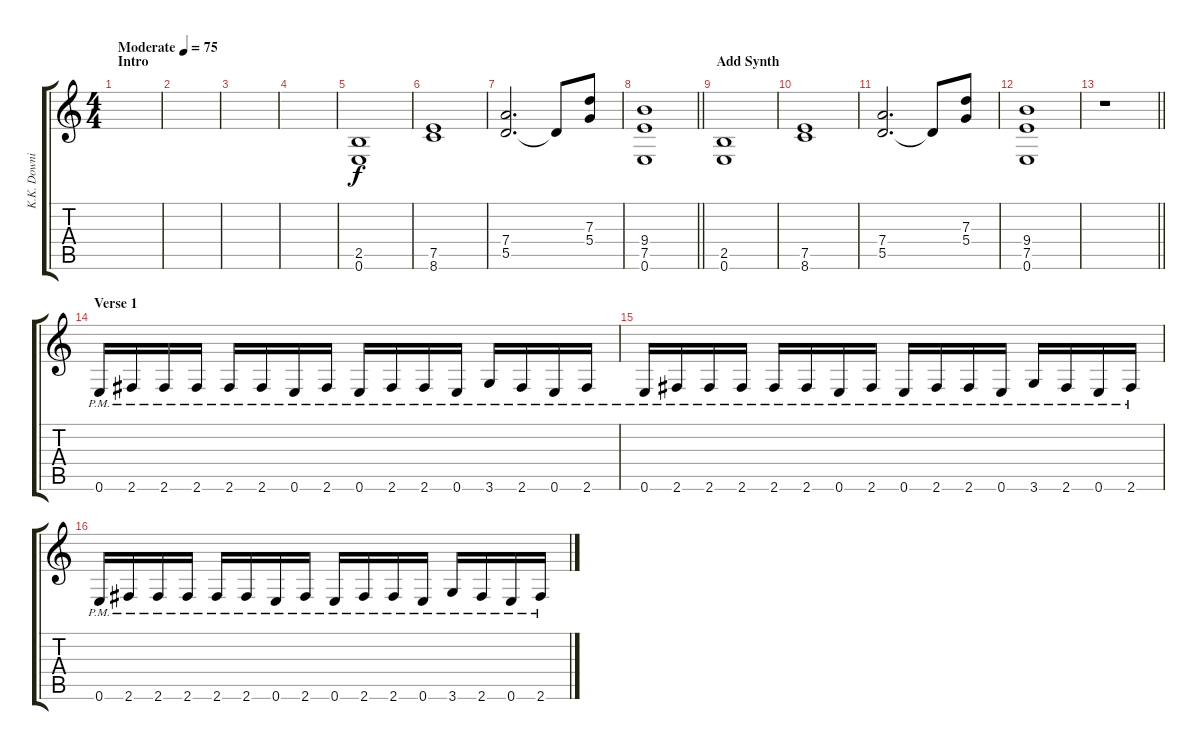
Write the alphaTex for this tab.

\track ("K.K. Downing" "K.K. Downi") {instrument distortionguitar}
\staff {score tabs}
\tuning (E4 B3 G3 D3 A2 E2) {hide}
\ts (4 4)
\section ("" "Intro")
\tempo (75 "Moderate")
\clef g2
\ks c
|
|
|
|
(2.5 0.6).1 |
(7.5 8.6).1 |
(7.4 5.5).2{d} 5.5{t}.8 (7.3 5.4).8 |
\barLineRight lightlight
(9.4 7.5 0.6).1 |
\section ("" "Add Synth")
(2.5 0.6).1 |
(7.5 8.6).1 |
(7.4 5.5).2{d} 5.5{t}.8 (7.3 5.4).8 |
(9.4 7.5 0.6).1 |
\barLineRight lightlight
r.1 |
\section ("" "Verse 1")
0.6{pm}.16 2.6{pm}.16 2.6{pm}.16 2.6{pm}.16 2.6{pm}.16 2.6{pm}.16 0.6{pm}.16 2.6{pm}.16 0.6{pm}.16 2.6{pm}.16 2.6{pm}.16 0.6{pm}.16 3.6{pm}.16 2.6{pm}.16 0.6{pm}.16 2.6{pm}.16 |
0.6{pm}.16 2.6{pm}.16 2.6{pm}.16 2.6{pm}.16 2.6{pm}.16 2.6{pm}.16 0.6{pm}.16 2.6{pm}.16 0.6{pm}.16 2.6{pm}.16 2.6{pm}.16 0.6{pm}.16 3.6{pm}.16 2.6{pm}.16 0.6{pm}.16 2.6{pm}.16 |
0.6{pm}.16 2.6{pm}.16 2.6{pm}.16 2.6{pm}.16 2.6{pm}.16 2.6{pm}.16 0.6{pm}.16 2.6{pm}.16 0.6{pm}.16 2.6{pm}.16 2.6{pm}.16 0.6{pm}.16 3.6{pm}.16 2.6{pm}.16 0.6{pm}.16 2.6{pm}.16
